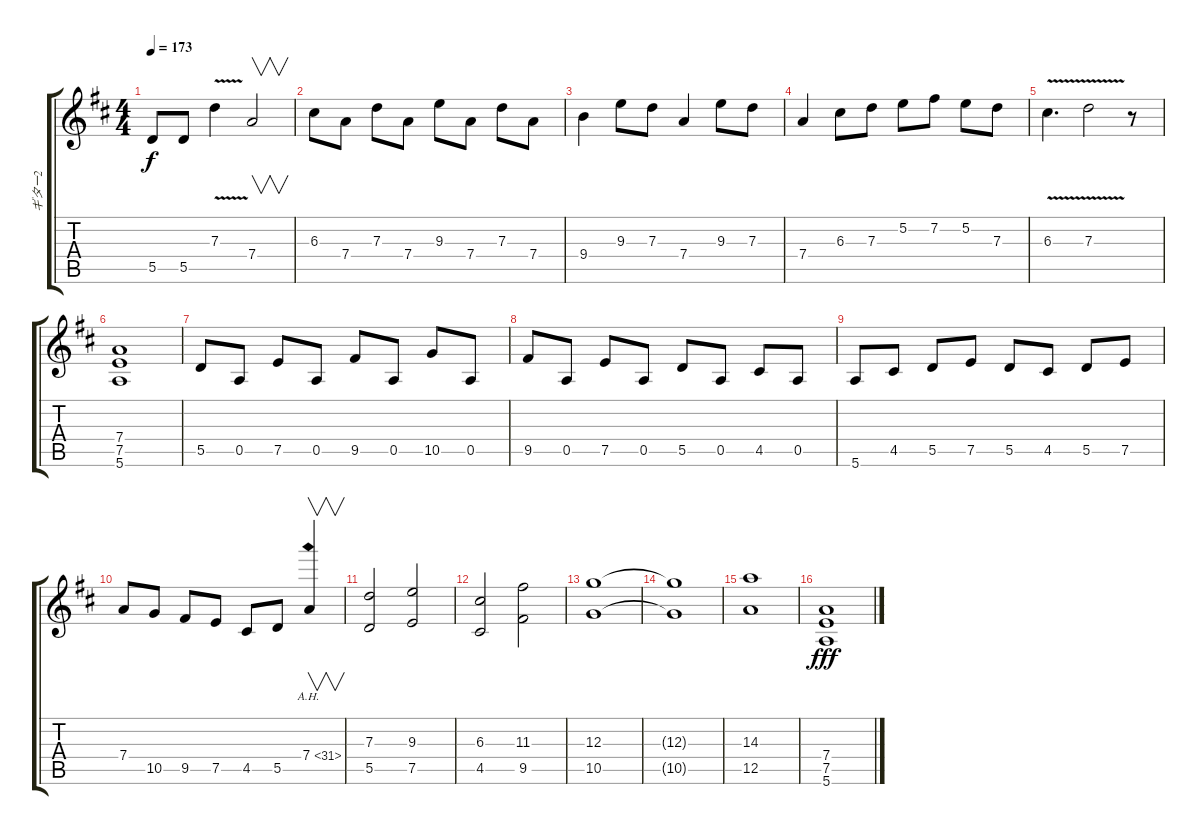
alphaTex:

\track ("ギター2" "ギター2") {mute instrument distortionguitar}
\staff {score tabs}
\tuning (E4 B3 G3 D3 A2 E2) {hide}
\ts (4 4)
\tempo 173
\clef g2
\ks d
5.5.8{dy f} 5.5.8 7.3{v}.4 7.4.2{v} |
6.3.8 7.4.8 7.3.8 7.4.8 9.3.8 7.4.8 7.3.8 7.4.8 |
9.4.4 9.3.8 7.3.8 7.4.4 9.3.8 7.3.8 |
7.4.4 6.3.8 7.3.8 5.2.8 7.2.8 5.2.8 7.3.8 |
6.3{v}.4{d} 7.3{v}.2 r.8 |
(7.4 7.5 5.6).1 |
5.5.8 0.5.8 7.5.8 0.5.8 9.5.8 0.5.8 10.5.8 0.5.8 |
9.5.8 0.5.8 7.5.8 0.5.8 5.5.8 0.5.8 4.5.8 0.5.8 |
5.6.8 4.5.8 5.5.8 7.5.8 5.5.8 4.5.8 5.5.8 7.5.8 |
7.4.8 10.5.8 9.5.8 7.5.8 4.5.8 5.5.8 7.4{ah 24}.4{v} |
(7.3 5.5).2 (9.3 7.5).2 |
(6.3 4.5).2 (11.3 9.5).2 |
(12.3 10.5).1 |
(12.3{t} 10.5{t}).1 |
(14.3 12.5).1 |
(7.4 7.5 5.6).1{dy fff}
